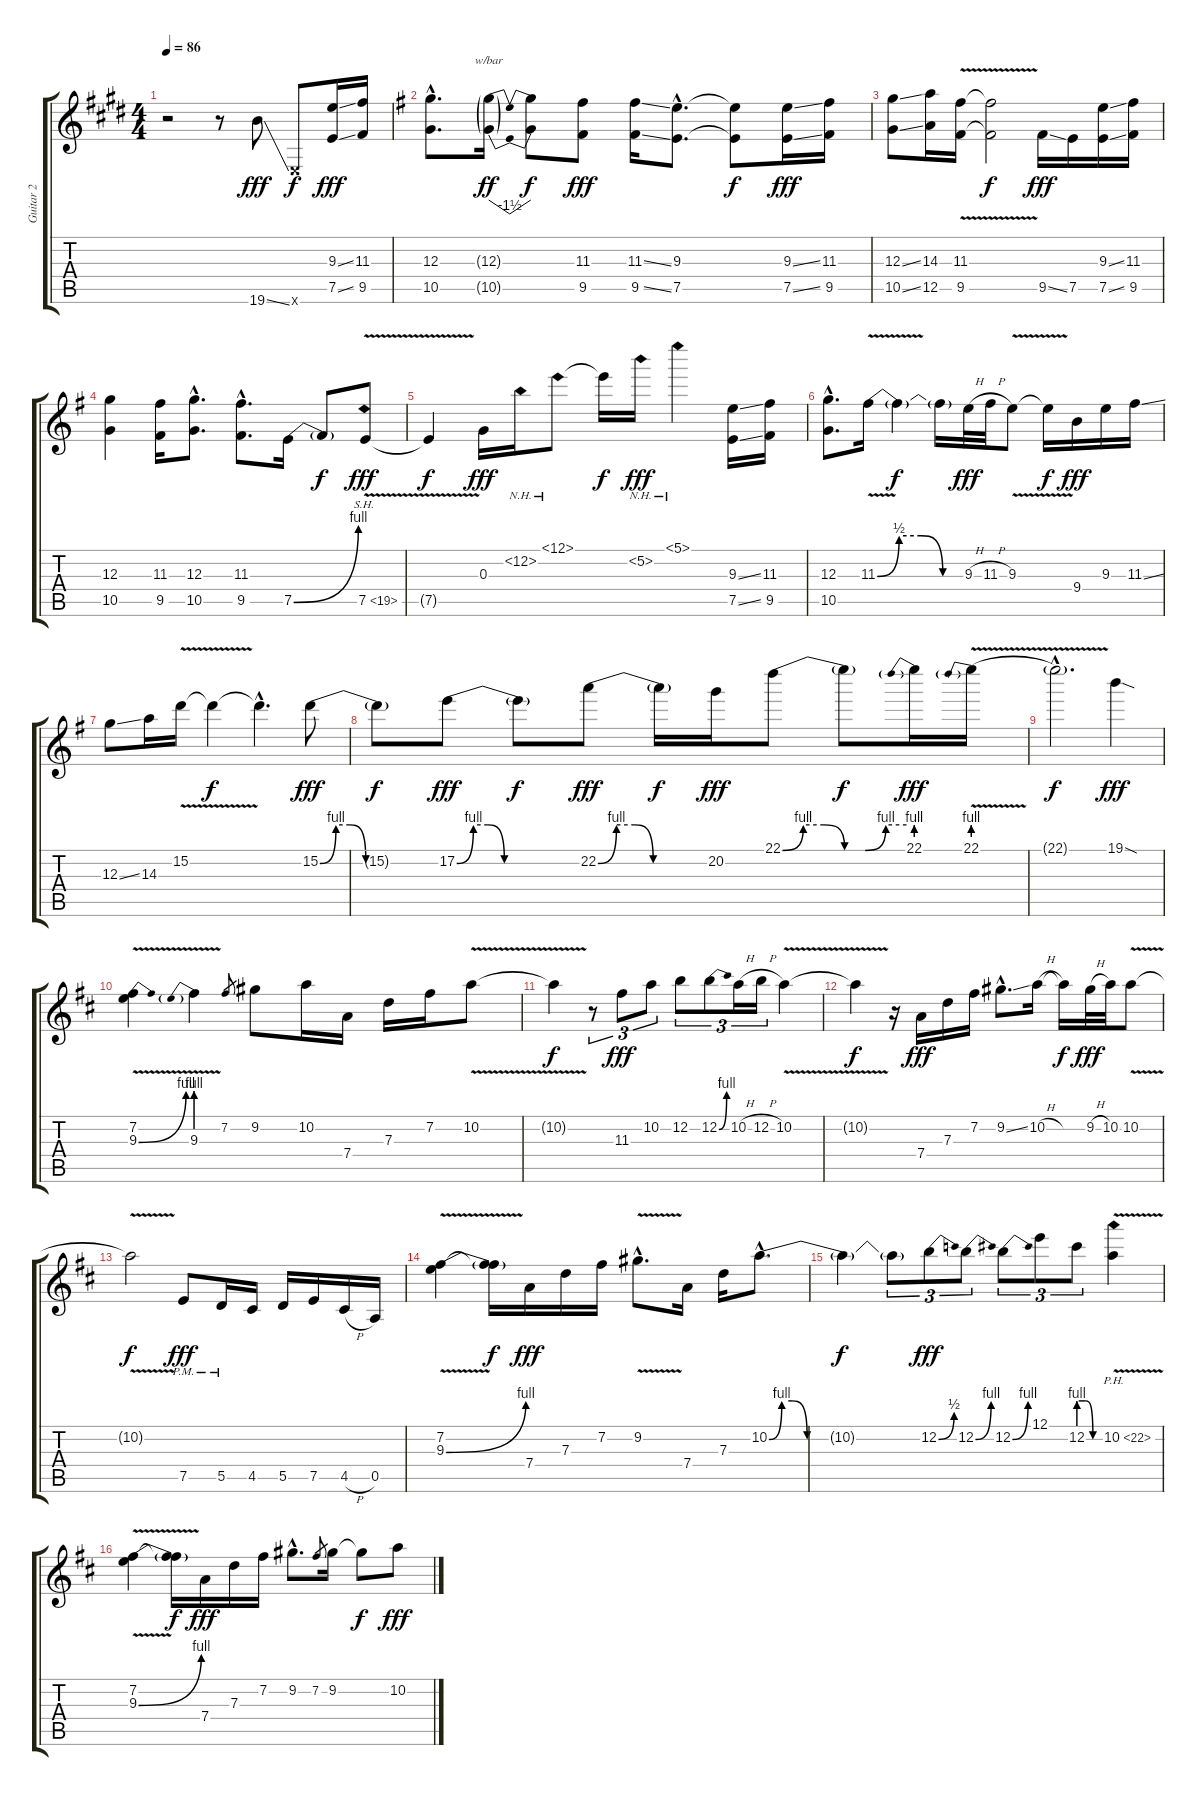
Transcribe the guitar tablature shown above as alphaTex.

\track ("Guitar 2" "Guitar 2") {instrument distortionguitar}
\staff {score tabs}
\tuning (E4 B3 G3 D3 A2 E2) {hide}
\ts (4 4)
\tempo 86
\clef g2
\ks e
r.2{dy fff} r.8 19.6{ss}.8 0.6{x}.8{dy f} (9.3{ss} 7.5{ss}).16{dy fff} (11.3 9.5).16 |
\ks g
(12.3{hac} 10.5{hac}).8{d} (12.3{g} 10.5{g}).16{tbe (dip default 0 0 30 -6 60 0) dy ff} (12.3{t} 10.5{t}).8{dy f} (11.3 9.5).8{dy fff} (11.3{ss} 9.5{ss}).16 (9.3{hac} 7.5{hac}).8{d} (9.3{t} 7.5{t}).8{dy f} (9.3{ss} 7.5{ss}).16{dy fff} (11.3 9.5).16 |
(12.3{ss} 10.5{ss}).8 (14.3 12.5).16 (11.3{v} 9.5{v}).16 (11.3{t} 9.5{t}).2{dy f} 9.5{ss}.16{dy fff} 7.5.16 (9.3{ss} 7.5{ss}).16 (11.3 9.5).16 |
(12.3 10.5).4 (11.3 9.5).16 (12.3{hac} 10.5{hac}).8{d} (11.3{hac} 9.5{hac}).8{d} 7.5{be (bend 0 0 60 4)}.16 7.5{t}.8{dy f} 7.5{sh 12 v}.8{dy fff} |
7.5{t}.4{dy f} 0.3.16{dy fff} 12.2{nh}.16 12.1{nh}.8 12.1{t}.16{dy f} 5.2{nh}.16{dy fff} 5.1{nh}.4 (9.3{ss} 7.5{ss}).16 (11.3 9.5).16 |
(12.3{hac} 10.5{hac}).8{d} 11.3{be (custom 0 0 15 2 30 2 45 0 60 0) v}.16 11.3{t}.4{dy f} 11.3{t}.16 9.3{h}.32{dy fff} 11.3{h}.32 9.3{v}.8 9.3{t}.16{dy f} 9.4.16{dy fff} 9.3.16 11.3{ss}.16 |
12.3{ss}.8 14.3.16 15.2{v}.16 15.2{t}.4{dy f} 15.2{hac t}.4{d} 15.2{be (custom 0 0 8 4 15 4 23 0 60 0)}.8{dy fff} |
15.2{t}.8{dy f} 17.2{be (custom 0 0 8 4 15 4 23 0 60 0)}.8{dy fff} 17.2{t}.8{dy f} 22.2{be (custom 0 0 10 4 20 4 30 0 60 0)}.8{dy fff} 22.2{t}.16{dy f} 20.2.16{dy fff} 22.1{be (custom 0 0 10 4 20 4 30 0 40 0 50 4 60 4)}.8 22.1{t}.8{dy f} 22.1{be (prebend 0 4 60 4)}.16{dy fff} 22.1{be (prebend 0 4 60 4) v}.16 |
22.1{hac t}.2{d dy f} 19.1{sod}.4{dy fff} |
\ks d
(7.2 9.3{be (bend 0 0 60 4) v}).4 9.3{be (prebend 0 4 60 4) v}.4 7.2.8{gr} 9.2.8 10.2.16 7.4.16 7.3.16 7.2.16 10.2{v}.8 |
10.2{t}.4{dy f} r.8{tu (3 2)} 11.3.8{tu (3 2) dy fff} 10.2.8{tu (3 2)} 12.2.8{tu (3 2)} 12.2{be (bend 0 0 60 4)}.8{tu (3 2)} 10.2{h}.16{tu (3 2)} 12.2{h}.16{tu (3 2)} 10.2{v}.4 |
10.2{t}.4{dy f} r.16 7.4.16{dy fff} 7.3.16 7.2.16 9.2{ss hac}.8{d} 10.2{h}.16 10.2{t}.16{dy f} 9.2{h}.32{dy fff} 10.2.32 10.2{v}.8 |
10.2{t}.2{dy f} 7.5{pm}.8{dy fff} 5.5{pm}.16 4.5.16 5.5.16 7.5.16 4.5{h}.16 0.5.16 |
(7.2 9.3{be (bend 0 0 60 4) v}).4 (7.2{t} 9.3{t}).16{dy f} 7.4.16{dy fff} 7.3.16 7.2.16 9.2{v hac}.8{d} 7.4.16 7.3.16 10.2{be (custom 0 0 5 4 9 4 15 0 45 0 60 0) hac}.8{d} |
10.2{t}.4{dy f} 10.2{t}.8{tu (3 2)} 12.2{be (bend 0 0 60 2)}.8{tu (3 2) dy fff} 12.2{be (bend 0 0 60 4)}.8{tu (3 2)} 12.2{be (bend 0 0 60 4)}.8{tu (3 2)} 12.1.8{tu (3 2)} 12.2{be (custom 0 4 20 4 40 0 60 0)}.8{tu (3 2)} 10.2{ph 12 v}.4 |
(7.2 9.3{be (bend 0 0 60 4) v}).4 (7.2{t} 9.3{t}).16{dy f} 7.4.16{dy fff} 7.3.16 7.2.16 9.2{hac}.8{d} 7.2.8{gr} 9.2.16 9.2{t}.8{dy f} 10.2.8{dy fff}
